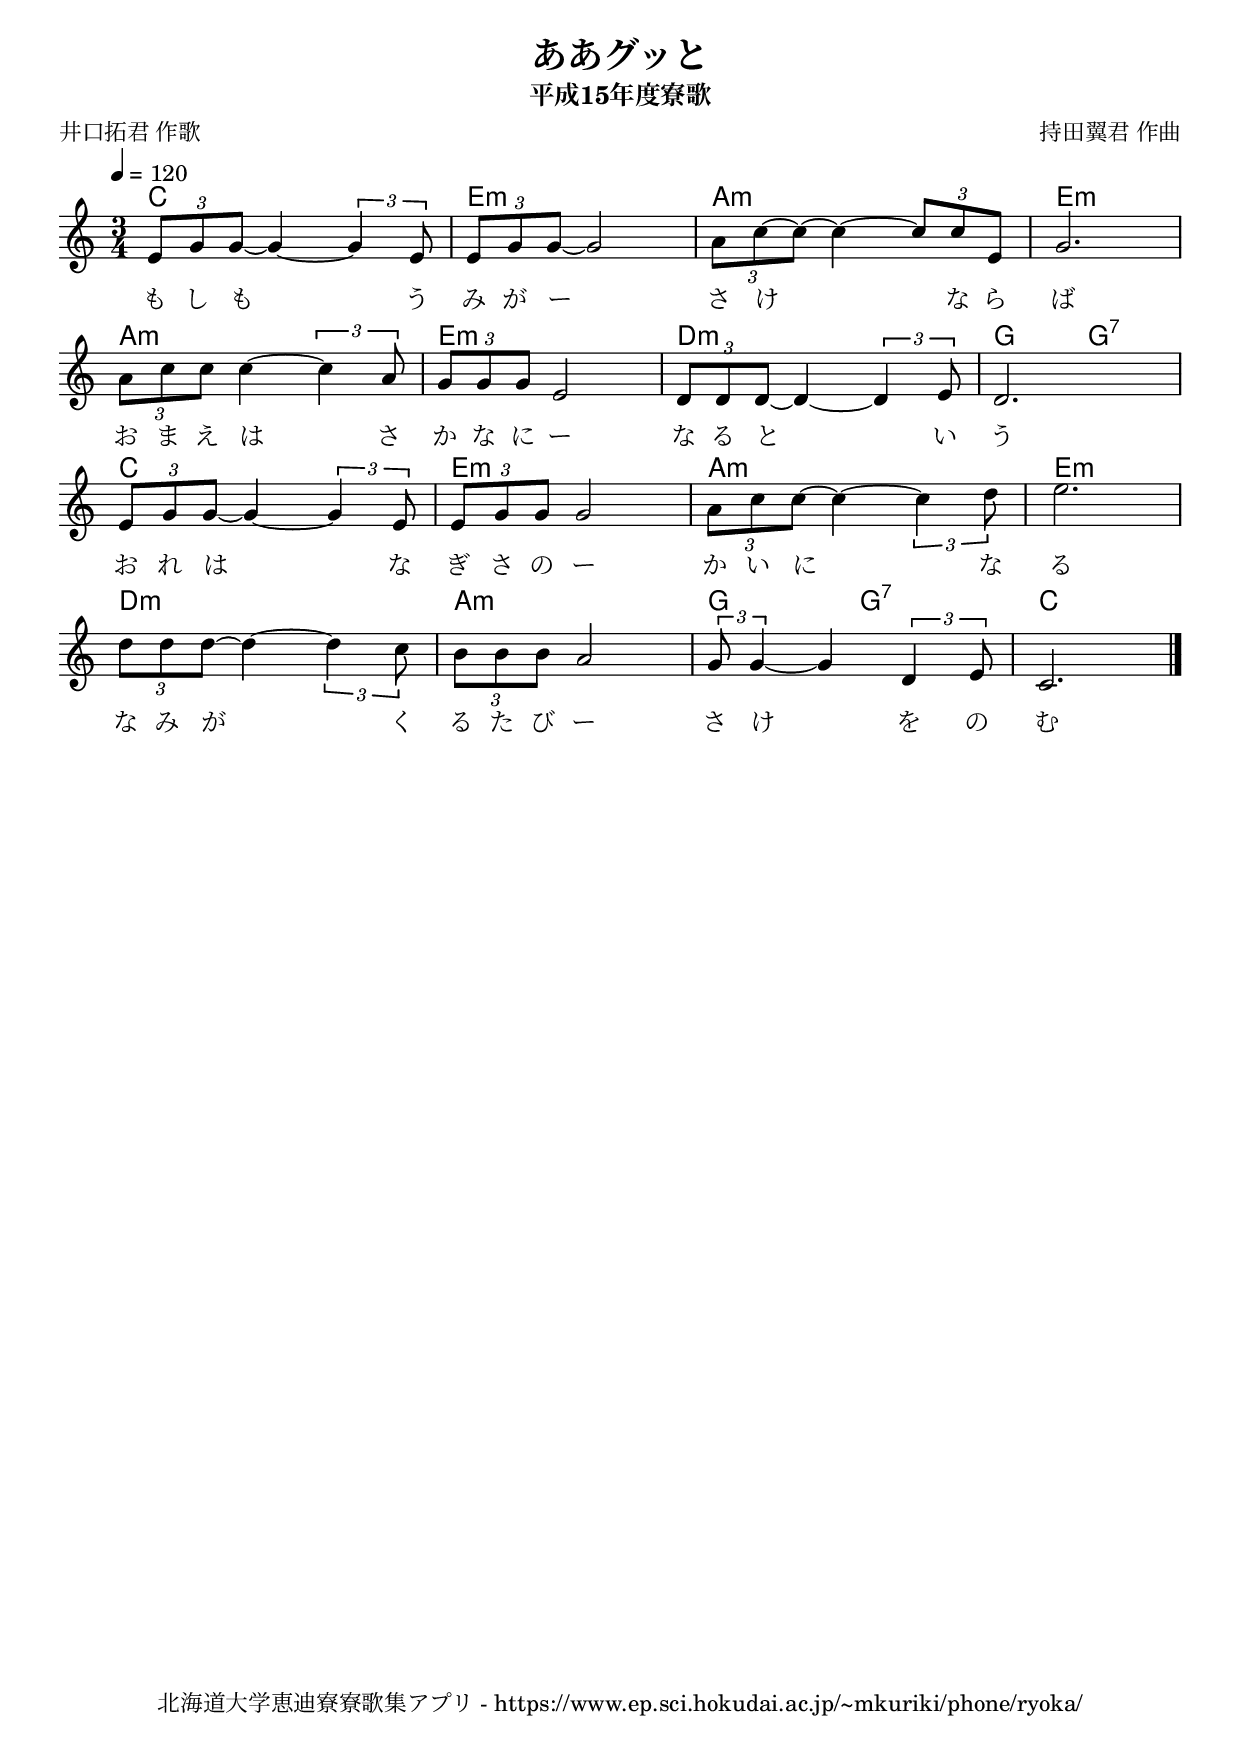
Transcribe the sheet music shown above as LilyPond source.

\version "2.18.2"

\paper {indent = 0}

\header {
  title = "ああグッと"
  subtitle = "平成15年度寮歌"
  composer = "持田翼君 作曲"
  poet = "井口拓君 作歌"
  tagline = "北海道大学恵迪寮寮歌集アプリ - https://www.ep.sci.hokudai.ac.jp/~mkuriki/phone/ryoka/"
}


melody = \relative c'{
  \tempo 4 = 120
  %\autoBeamOff
  \numericTimeSignature
  \override BreathingSign.text = \markup { \musicglyph #"scripts.upedaltoe" } % ブレスの記号指定
  \time 3/4 
  \tuplet 3/2 {e8[ g g~]} g4~ \tuplet 3/2 {g e8} |
  \tuplet 3/2 {e[ g g~]} g2 | 
  \tuplet 3/2 {a8[ c~ c~]} c4~ \tuplet 3/2 {c8[ c e,]} |
  g2. | \break
  \tuplet 3/2 {a8[ c c]} c4~ \tuplet 3/2 {c a8} |
  \tuplet 3/2 {g[ g g]} e2 | 
  \tuplet 3/2 {d8[ d d~]} d4~ \tuplet 3/2 {d e8} |
  d2. | \break
  \tuplet 3/2 {e8[ g g~]} g4~ \tuplet 3/2 {g e8} |
  \tuplet 3/2 {e[ g g]} g2 | 
  \tuplet 3/2 {a8[ c c~]} c4~ \tuplet 3/2 {c d8} |
  e2. | \break 
  \tuplet 3/2 {d8[ d d~]} d4~ \tuplet 3/2 {d c8} |
  \tuplet 3/2 {b[ b b]} a2 | 
  \tuplet 3/2 {g8 g4~} g \tuplet 3/2 {d e8} |
  c2. \bar "|."|
}

text = \lyricmode {
  も し も う み が ー さ け な ら ば
  お ま え は さ か な に ー な る と い う
  お れ は な ぎ さ の ー か い に な る
  な み が く る た び ー さ け を の む
}

harmony = \chordmode {
  c2. e:m a:m e:m
  a:m e:m d:m g4. g:7
  c2. e:m a:m e:m
  d:m a:m g4. g:7 c2.
}

drum = \drummode{
}


\score {
  <<
    % ギターコード
    \new ChordNames \with {midiInstrument = #"acoustic guitar (nylon)"}{
      \set chordChanges = ##t
      \harmony
    }
    
    % メロディーライン
    \new Voice = "one"{\melody}
    % 歌詞
    \new Lyrics \lyricsto "one" \text
    % 太鼓
    % \new DrumStaff \with{
    %   \remove "Time_signature_engraver"
    %   drumStyleTable = #percussion-style
    %   \override StaffSymbol.line-count = #1
    %   \hide Stem
    % }
    % \drum
  >>
  
\midi {}
\layout {
  \context {
    \Score
    \remove "Bar_number_engraver"
  }
}

}



